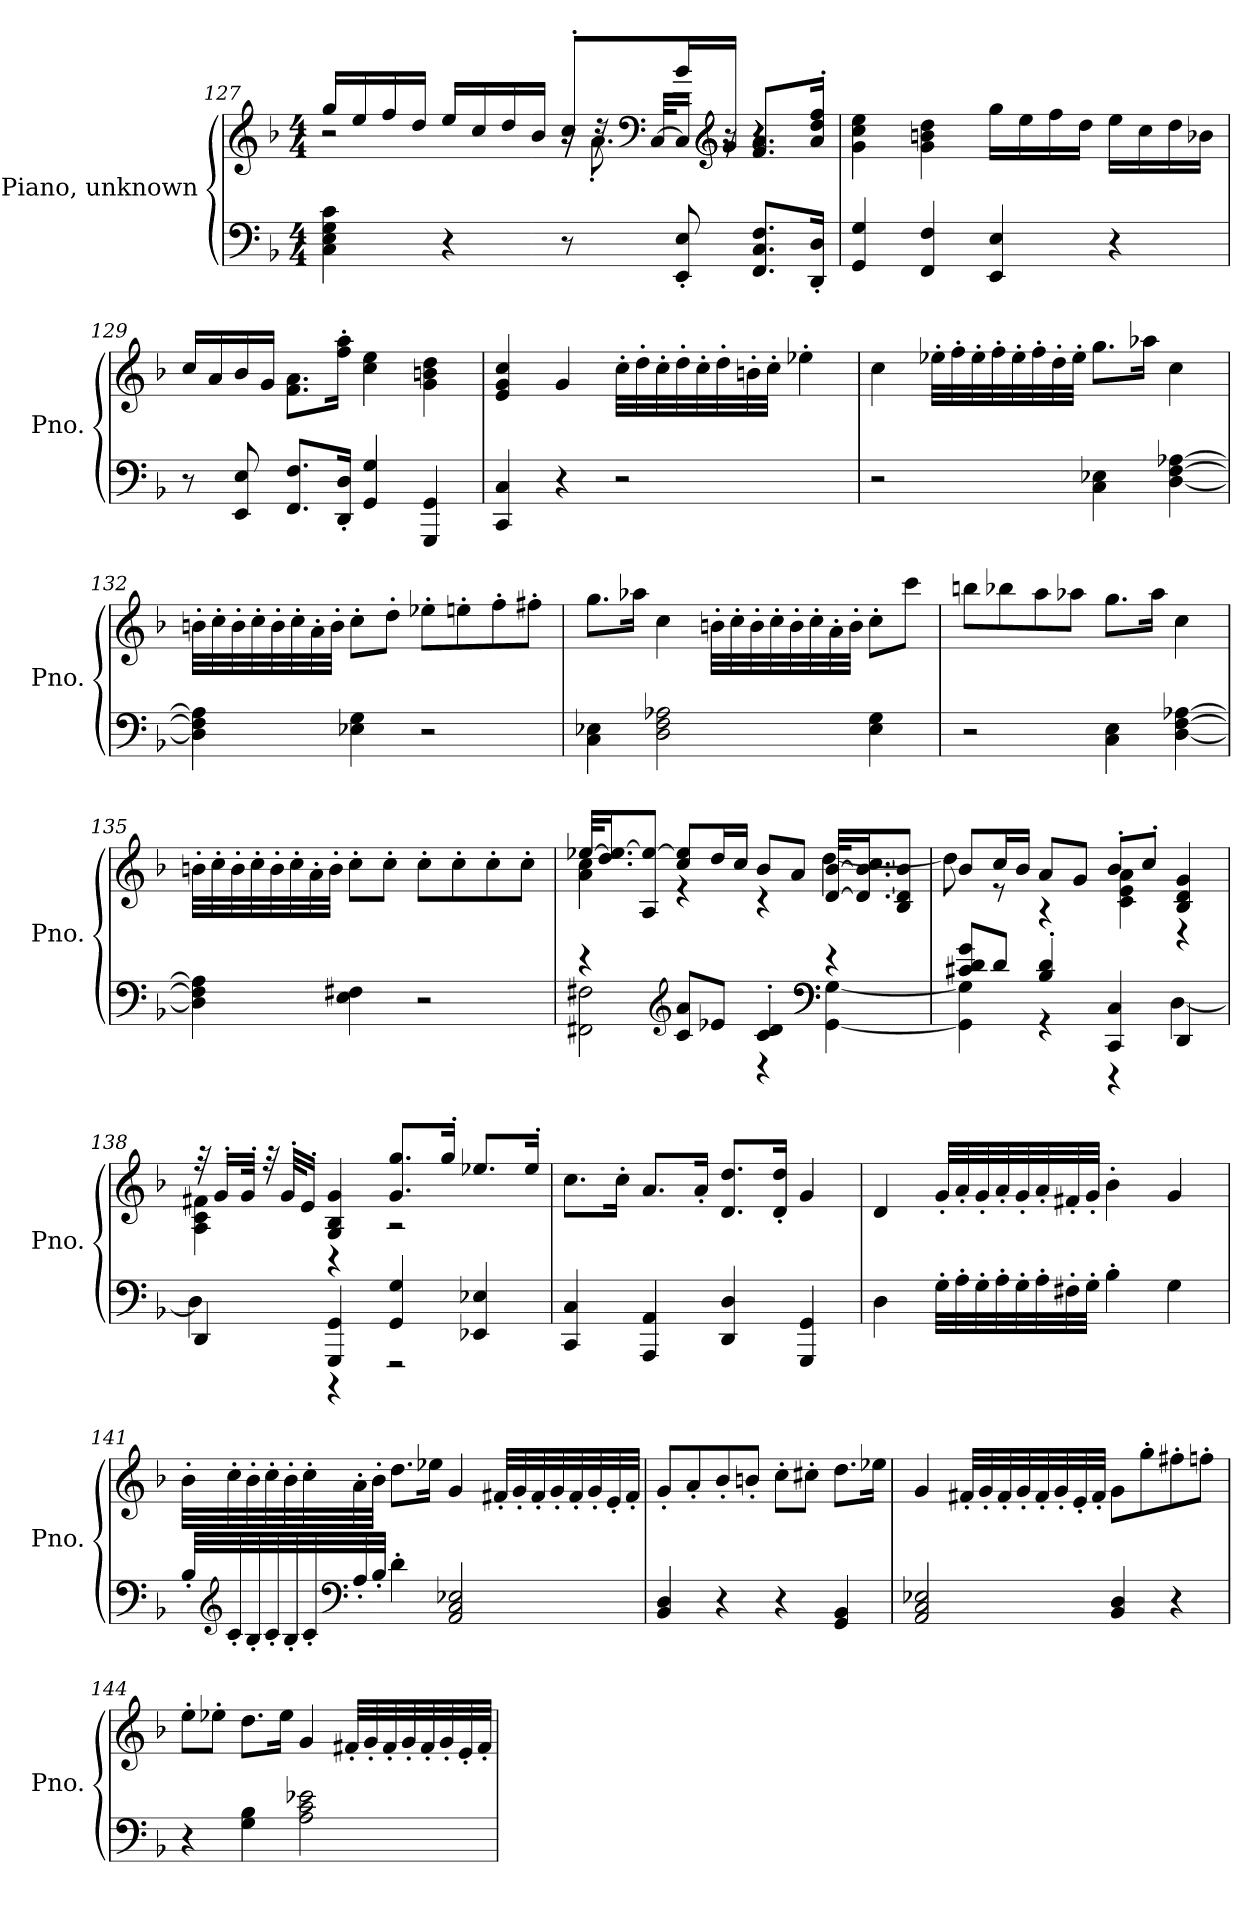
**kern	**kern
*part1	*part1
*staff2	*staff1
*I"Piano, unknown	*
*I'Pno.	*
!!LO:LB:g=z
*clefF4	*clefG2
*k[b-]	*k[b-]
*M4/4	*M4/4
=127	=127
*	*^
*	*	*^
4C\ 4E\ 4G\ 4c\	16gg/LL	2r	2r
.	16ee/	.	.
.	16ff/	.	.
.	16dd/JJ	.	.
4r	16ee/LL	.	.
.	16cc/	.	.
.	16dd/	.	.
.	16b-/JJ	.	.
8r	8cc'/L	16r	16r
.	.	8.a'\	32r
*	*clefF4	*	*
.	.	.	[32C/KLL
8EE/' 8E/'	16b-/L	.	16C/JJ]
*	*clefG2	*	*
.	16g/JJ	.	16r
8.FF/ 8.C/ 8.F/L	8.f/ 8.a/L	4r	4r
16DD/' 16D/'Jk	16a/' 16dd/' 16ff/'Jk	.	.
*	*v	*v	*v
=128	=128
4GG/ 4G/	4g\ 4cc\ 4ee\
4FF/ 4F/	4g\ 4bn\ 4dd\
4EE/ 4E/	16gg\LL
.	16ee\
.	16ff\
.	16dd\JJ
4r	16ee\LL
.	16cc\
.	16dd\
.	16b-X\JJ
=129	=129
8r	16cc/LL
.	16a/
8EE/ 8E/	16b-/
.	16g/JJ
8.FF/ 8.F/L	8.f\ 8.a\L
16DD/' 16D/'Jk	16ff\' 16aa\'Jk
4GG/ 4G/	4cc\ 4ee\
4GGG/ 4GG/	4g\ 4bn\ 4dd\
!!LO:LB:g=z
=130	=130
4CC/ 4C/	4e/ 4g/ 4cc/
4r	4g/
2r	32cc'\LLL
.	32dd'\
.	32cc'\
.	32dd'\
.	32cc'\
.	32dd'\
.	32bn'\
.	32cc'\JJJ
.	4ee-X'\
=131	=131
2r	4cc\
.	32ee-X'\LLL
.	32ff'\
.	32ee-'\
.	32ff'\
.	32ee-'\
.	32ff'\
.	32dd'\
.	32ee-'\JJJ
4C\ 4E-X\	8.gg\L
.	16aa-X\Jk
[4D\ [4F\ [4A-X\	4cc\
=132	=132
4D\] 4F\] 4A-\]	32bn'\LLL
.	32cc'\
.	32b'\
.	32cc'\
.	32b'\
.	32cc'\
.	32a'\
.	32b'\JJJ
4E-X\ 4G\	8cc'\L
.	8dd'\J
2r	8ee-X'\L
.	8een'\
.	8ff'\
.	8ff#X'\J
!!LO:PB:g=z
=133	=133
4C\ 4E-X\	8.gg\L
.	16aa-X\Jk
2D\ 2F\ 2A-X\	4cc\
.	32bn'\LLL
.	32cc'\
.	32b'\
.	32cc'\
.	32b'\
.	32cc'\
.	32a'\
.	32b'\JJJ
4E-\ 4G\	8cc'\L
.	8ccc\J
=134	=134
2r	8bbn\L
.	8bb-X\
.	8aa\
.	8aa-X\J
4C\ 4E\	8.gg\L
.	16aa-\Jk
[4D\ [4F\ [4A-X\	4cc\
=135	=135
4D\] 4F\] 4A-\]	32bn'\LLL
.	32cc'\
.	32b'\
.	32cc'\
.	32b'\
.	32cc'\
.	32a'\
.	32b'\JJJ
4E\ 4F#X\	8cc'\L
.	8cc'\J
2r	8cc'\L
.	8cc'\
.	8cc'\
.	8cc'\J
!!LO:LB:g=z
=136	=136
*^	*^
4r	2FF#X\ 2F#X\	[32ee-X/KLL	4a\ 4cc\
.	.	16.dd/ 16.ee-/_J	.
.	.	8A/ 8ee-/_J	.
*clefG2	*	*	*
8c/ 8a/L	.	8cc/ 8ee-/]L	4r
8e-X/J	.	16dd/L	.
.	.	16cc/JJ	.
4c/' 4d/'	4r	8b-/L	4r
.	.	8a/J	.
*clefF4	*	*	*
4r	[4GG\ [4G\	[32d/ [32b-/KLL	[4dd\
.	.	16.d/_ 16.b-/_ 16.cc/J	.
.	.	8B-/ 8d/] 8b-/]J	.
=137	=137	=137	=137
8c#X/ 8d/ 8g/L	4GG\] 4G\]	8b-/L	8dd\]
8d/J	.	16cc/L	8r
.	.	16b-/JJ	.
4B-/' 4d/'	4r	8a/L	4r
.	.	8g/J	.
4CC/ 4C/	4r	8b-'/L	4c\ 4e\ 4a\
.	.	8cc'/J	.
4DD/	[4D\	4B-/ 4d/ 4g/	4r
=138	=138	=138	=138
4DD/	4D\]	32r	4A\ 4c\ 4f#X\
.	.	16g'/LL	.
.	.	32g'/JJk	.
.	.	32r	.
.	.	32g'/KLL	.
.	.	16e'/JJ	.
4GGG/ 4GG/	4r	4G/ 4B-/ 4g/	4r
4GG/ 4G/	2r	8.g/ 8.gg/L	2r
.	.	16gg'/Jk	.
4EE-X/ 4E-X/	.	8.ee-X/L	.
.	.	16ee-'/Jk	.
*v	*v	*	*
*	*v	*v
!!LO:LB:g=z
=139	=139
4CC/ 4C/	8.cc\L
.	16cc'\Jk
4AAA/ 4AA/	8.a/L
.	16a'/Jk
4DD/ 4D/	8.d/ 8.dd/L
.	16d/' 16dd/'Jk
4GGG/ 4GG/	4g/
=140	=140
4D\	4d/
32G'\LLL	32g'/LLL
32A'\	32a'/
32G'\	32g'/
32A'\	32a'/
32G'\	32g'/
32A'\	32a'/
32F#X'\	32f#X'/
32G'\JJJ	32g'/JJJ
4B-'\	4b-'\
4G\	4g/
!!LO:LB:g=z
=141	=141
32B-'/LLL	32b-'\LLL
*clefG2	*
32c'/	32cc'\
32B-'/	32b-'\
32c'/	32cc'\
32B-'/	32b-'\
32c'/	32cc'\
*clefF4	*
32A'/	32a'\
32B-'/JJJ	32b-'\JJJ
4d'\	8.dd\L
.	16ee-X\Jk
2AA/ 2C/ 2E-X/	4g/
.	32f#X'/LLL
.	32g'/
.	32f#'/
.	32g'/
.	32f#'/
.	32g'/
.	32e'/
.	32f#'/JJJ
=142	=142
4BB-/ 4D/	8g'/L
.	8a'/
4r	8b-'/
.	8bn'/J
4r	8cc'\L
.	8cc#X'\J
4GG/ 4BB-/	8.dd\L
.	16ee-X\Jk
!!LO:LB:g=z
=143	=143
2AA/ 2C/ 2E-X/	4g/
.	32f#X'/LLL
.	32g'/
.	32f#'/
.	32g'/
.	32f#'/
.	32g'/
.	32e'/
.	32f#'/JJJ
4BB-/ 4D/	8g\L
.	8gg'\
4r	8ff#X'\
.	8ffn'\J
=144	=144
4r	8ee'\L
.	8ee-X'\J
4G\ 4B-\	8.dd\L
.	16ee-\Jk
2A\ 2c\ 2e-X\	4g/
.	32f#X'/LLL
.	32g'/
.	32f#'/
.	32g'/
.	32f#'/
.	32g'/
.	32e'/
.	32f#'/JJJ
=	=
*-	*-
